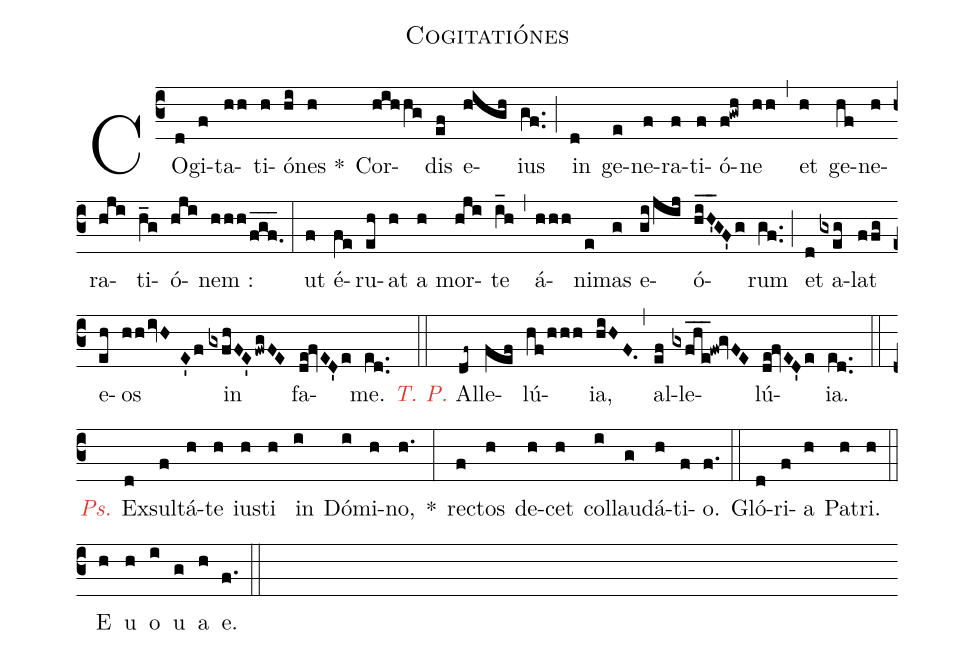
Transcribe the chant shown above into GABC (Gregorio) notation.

name:Cogitatiónes;
%%
(c3) CO(d)gi(f)ta(hh)ti(h)ó(hi)nes *(h) Cor(hihhg)dis(ef) e(high)ius(gf..) (;) in(d) ge(e)ne(f)ra(f)ti(f)ó(f!gwh)ne(hh) (,) et(h) ge(hf)ne(h)ra(hji)ti(h_g)ó(hji)nem :(hhh!/fgf.___) (:)
ut(f) é(fe)ru(eh)at(h) a(h) mor(hji)te(i_h) (,) á(hhh)ni(e)mas(g) e(gi!/jij)ó(hiH'__GF'g)rum(gf..) (;) et(d) a(gxeg)lat(ffg) e(eh)os(hhivHE'f) in(gxfhFE'fwgFE) fa(de!fvED'e)me.(ed..) (::)

<i><c>T. P.</c></i> Al(df~)le(fef)lú(hf!/hhh)ia,(hiHF.) (,) al(ef)le(gxfhe___!fw!gvFE)lú(de!fvED'e)ia.(ed..) (::)

<i><c>Ps.</c></i> Ex(d)sul(f)tá(h)te(h) iu(h)sti(h) in(i) Dó(i)mi(h)no,(h.) *(:) re(f)ctos(h) de(h)cet(h) col(i)lau(g)dá(h)ti(f)o.(f.) (::)

Gló(d)ri(f)a(h) Pa(h)tri.(h) (::) <eu>E(h) u(h) o(i) u(g) a(h) e.</eu>(f.) (::)
